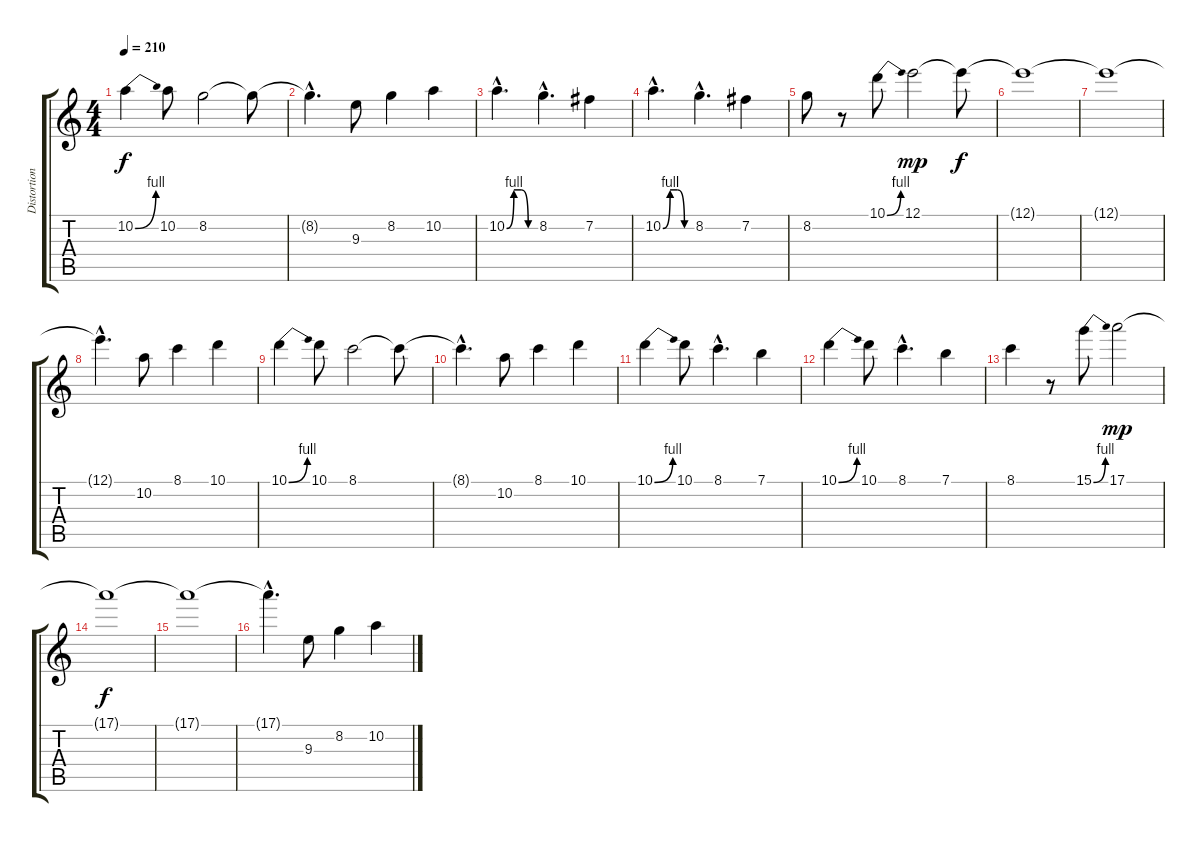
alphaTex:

\track ("Distortion Guitar 1" "Distortion") {instrument distortionguitar}
\staff {score tabs}
\tuning (E4 B3 G3 D3 A2 E2) {hide}
\ts (4 4)
\tempo 210
\clef g2
\ks c
10.2{be (bend 0 0 60 4)}.4{dy f} 10.2.8 8.2.2 8.2{t}.8 |
8.2{hac t}.4{d} 9.3.8 8.2.4 10.2.4 |
10.2{be (custom 0 0 15 4 30 4 45 0 60 0) hac}.4{d} 8.2{hac}.4{d} 7.2.4 |
10.2{be (custom 0 0 15 4 30 4 45 0 60 0) hac}.4{d} 8.2{hac}.4{d} 7.2.4 |
8.2.8 r.8 10.1{be (bend 0 0 60 4)}.8 12.1.2{dy mp} 12.1{t}.8{dy f} |
12.1{t}.1 |
12.1{t}.1 |
12.1{hac t}.4{d} 10.2.8 8.1.4 10.1.4 |
10.1{be (bend 0 0 60 4)}.4 10.1.8 8.1.2 8.1{t}.8 |
8.1{hac t}.4{d} 10.2.8 8.1.4 10.1.4 |
10.1{be (bend 0 0 60 4)}.4 10.1.8 8.1{hac}.4{d} 7.1.4 |
10.1{be (bend 0 0 60 4)}.4 10.1.8 8.1{hac}.4{d} 7.1.4 |
8.1.4 r.8 15.1{be (bend 0 0 60 4)}.8 17.1.2{dy mp} |
17.1{t}.1{dy f} |
17.1{t}.1 |
17.1{hac t}.4{d} 9.3.8 8.2.4 10.2.4
